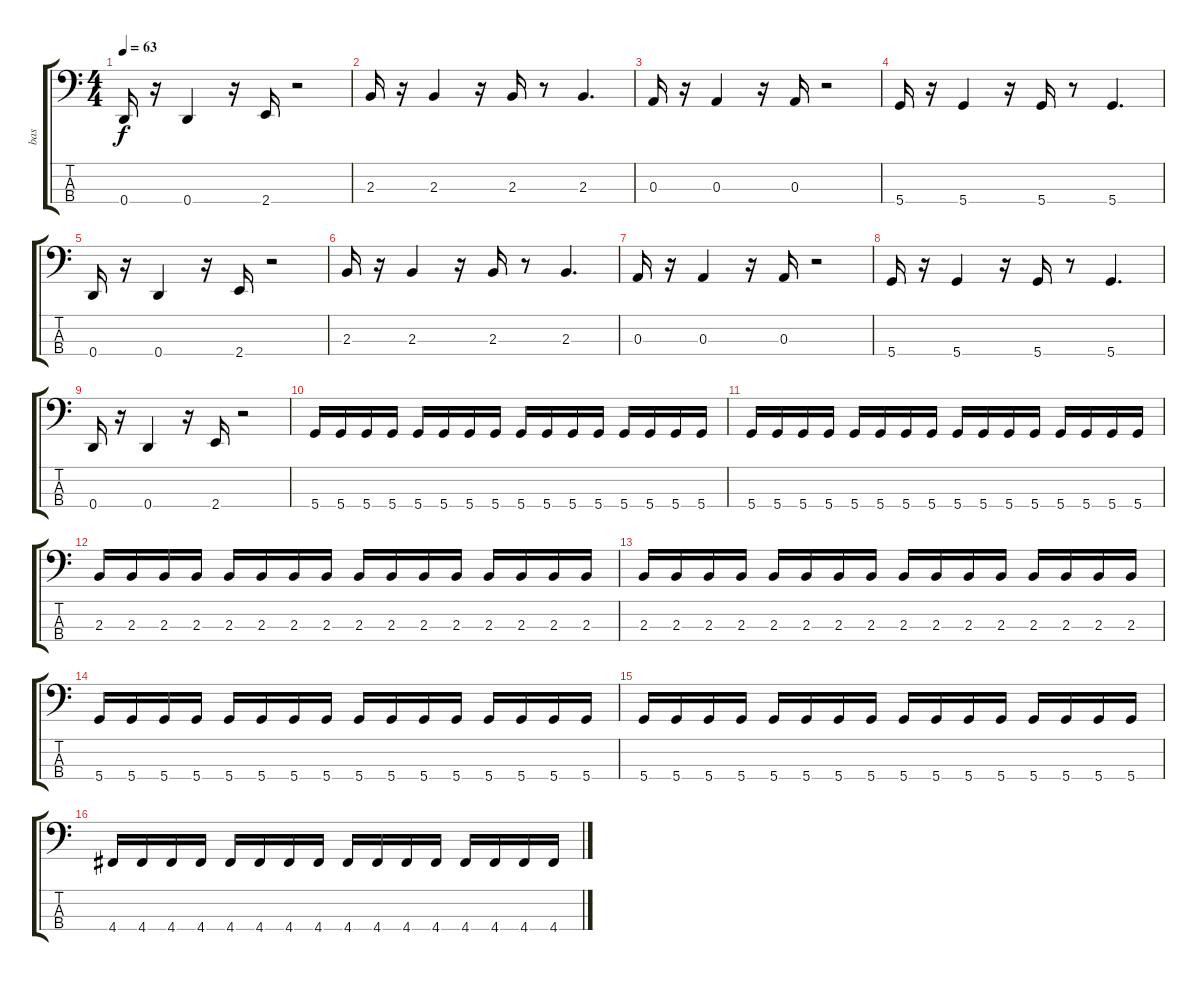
\track ("bas" "bas") {instrument electricbassfinger}
\staff {score tabs}
\tuning (G2 D2 A1 D1) {hide}
\ts (4 4)
\tempo 63
\clef f4
\ks c
0.4.16{dy f} r.16 0.4.4 r.16 2.4.16 r.2 |
2.3.16 r.16 2.3.4 r.16 2.3.16 r.8 2.3.4{d} |
0.3.16 r.16 0.3.4 r.16 0.3.16 r.2 |
5.4.16 r.16 5.4.4 r.16 5.4.16 r.8 5.4.4{d} |
0.4.16 r.16 0.4.4 r.16 2.4.16 r.2 |
2.3.16 r.16 2.3.4 r.16 2.3.16 r.8 2.3.4{d} |
0.3.16 r.16 0.3.4 r.16 0.3.16 r.2 |
5.4.16 r.16 5.4.4 r.16 5.4.16 r.8 5.4.4{d} |
0.4.16 r.16 0.4.4 r.16 2.4.16 r.2 |
5.4.16 5.4.16 5.4.16 5.4.16 5.4.16 5.4.16 5.4.16 5.4.16 5.4.16 5.4.16 5.4.16 5.4.16 5.4.16 5.4.16 5.4.16 5.4.16 |
5.4.16 5.4.16 5.4.16 5.4.16 5.4.16 5.4.16 5.4.16 5.4.16 5.4.16 5.4.16 5.4.16 5.4.16 5.4.16 5.4.16 5.4.16 5.4.16 |
2.3.16 2.3.16 2.3.16 2.3.16 2.3.16 2.3.16 2.3.16 2.3.16 2.3.16 2.3.16 2.3.16 2.3.16 2.3.16 2.3.16 2.3.16 2.3.16 |
2.3.16 2.3.16 2.3.16 2.3.16 2.3.16 2.3.16 2.3.16 2.3.16 2.3.16 2.3.16 2.3.16 2.3.16 2.3.16 2.3.16 2.3.16 2.3.16 |
5.4.16 5.4.16 5.4.16 5.4.16 5.4.16 5.4.16 5.4.16 5.4.16 5.4.16 5.4.16 5.4.16 5.4.16 5.4.16 5.4.16 5.4.16 5.4.16 |
5.4.16 5.4.16 5.4.16 5.4.16 5.4.16 5.4.16 5.4.16 5.4.16 5.4.16 5.4.16 5.4.16 5.4.16 5.4.16 5.4.16 5.4.16 5.4.16 |
4.4.16 4.4.16 4.4.16 4.4.16 4.4.16 4.4.16 4.4.16 4.4.16 4.4.16 4.4.16 4.4.16 4.4.16 4.4.16 4.4.16 4.4.16 4.4{sl}.16
